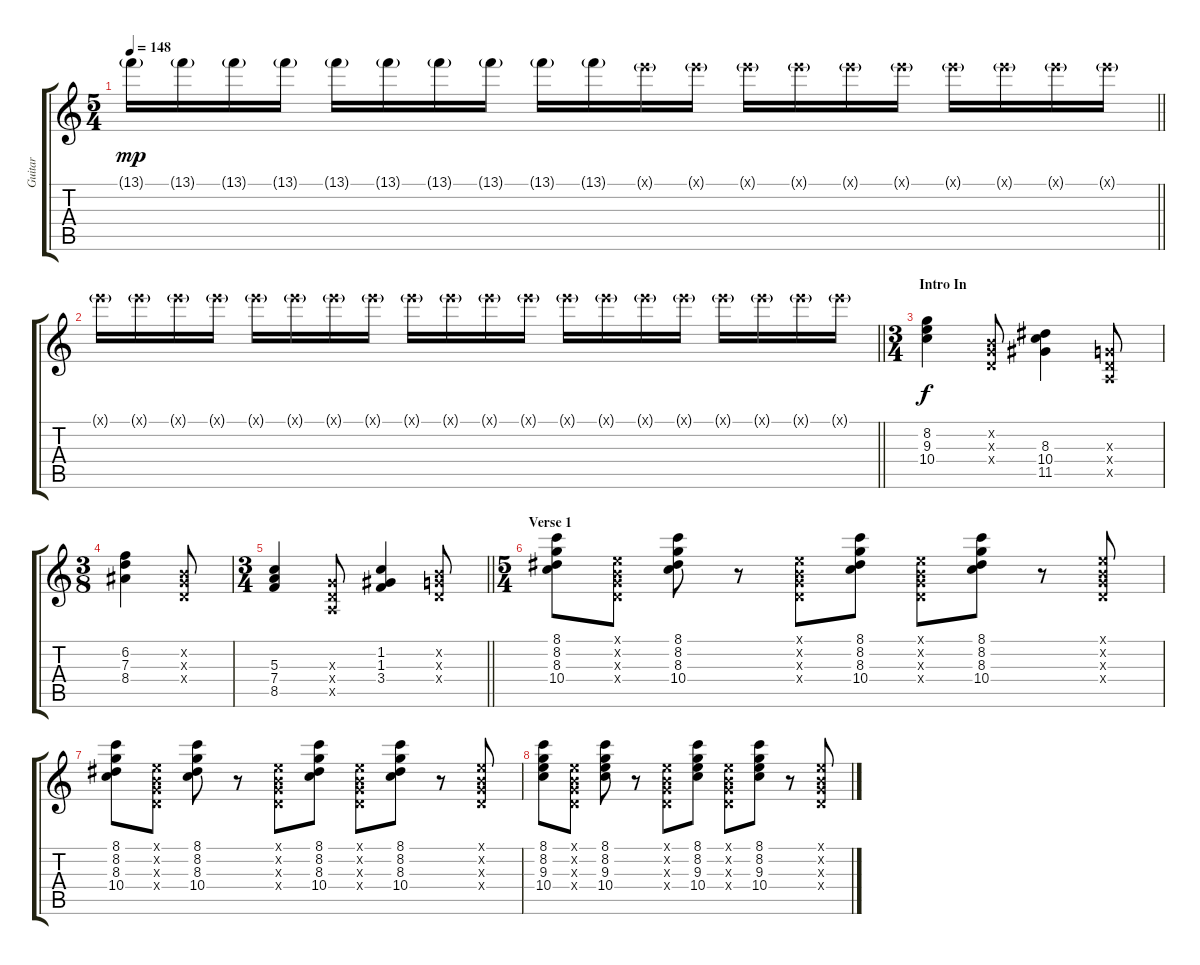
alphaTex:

\track ("Guitar" "Guitar") {instrument overdrivenguitar}
\staff {score tabs}
\tuning (E4 B3 G3 D3 A2 E2) {hide}
\ts (5 4)
\tempo 148
\clef g2
\barLineRight lightlight
\ks c
13.1{g}.16{dy mp} 13.1{g}.16 13.1{g}.16 13.1{g}.16 13.1{g}.16 13.1{g}.16 13.1{g}.16 13.1{g}.16 13.1{g}.16 13.1{g}.16 12.1{g x}.16 12.1{g x}.16 12.1{g x}.16 12.1{g x}.16 12.1{g x}.16 12.1{g x}.16 12.1{g x}.16 12.1{g x}.16 12.1{g x}.16 12.1{g x}.16 |
\barLineRight lightlight
12.1{g x}.16 12.1{g x}.16 12.1{g x}.16 12.1{g x}.16 12.1{g x}.16 12.1{g x}.16 12.1{g x}.16 12.1{g x}.16 12.1{g x}.16 12.1{g x}.16 12.1{g x}.16 12.1{g x}.16 12.1{g x}.16 12.1{g x}.16 12.1{g x}.16 12.1{g x}.16 12.1{g x}.16 12.1{g x}.16 12.1{g x}.16 12.1{g x}.16 |
\ts (3 4)
\section ("" "Intro In")
(8.2 9.3 10.4).4{dy f} (0.2{x} 0.3{x} 0.4{x}).8 (8.3 10.4 11.5).4 (0.3{x} 0.4{x} 0.5{x}).8 |
\ts (3 8)
(6.2 7.3 8.4).4 (0.2{x} 0.3{x} 0.4{x}).8 |
\ts (3 4)
\barLineRight lightlight
(5.3 7.4 8.5).4 (0.3{x} 0.4{x} 0.5{x}).8 (1.2 1.3 3.4).4 (0.2{x} 0.3{x} 0.4{x}).8 |
\ts (5 4)
\section ("" "Verse 1")
(8.1 8.2 8.3 10.4).8 (0.1{x} 0.2{x} 0.3{x} 0.4{x}).8 (8.1 8.2 8.3 10.4).8 r.8 (0.1{x} 0.2{x} 0.3{x} 0.4{x}).8 (8.1 8.2 8.3 10.4).8 (0.1{x} 0.2{x} 0.3{x} 0.4{x}).8 (8.1 8.2 8.3 10.4).8 r.8 (0.1{x} 0.2{x} 0.3{x} 0.4{x}).8 |
(8.1 8.2 8.3 10.4).8 (0.1{x} 0.2{x} 0.3{x} 0.4{x}).8 (8.1 8.2 8.3 10.4).8 r.8 (0.1{x} 0.2{x} 0.3{x} 0.4{x}).8 (8.1 8.2 8.3 10.4).8 (0.1{x} 0.2{x} 0.3{x} 0.4{x}).8 (8.1 8.2 8.3 10.4).8 r.8 (0.1{x} 0.2{x} 0.3{x} 0.4{x}).8 |
(8.1 8.2 9.3 10.4).8 (0.1{x} 0.2{x} 0.3{x} 0.4{x}).8 (8.1 8.2 9.3 10.4).8 r.8 (0.1{x} 0.2{x} 0.3{x} 0.4{x}).8 (8.1 8.2 9.3 10.4).8 (0.1{x} 0.2{x} 0.3{x} 0.4{x}).8 (8.1 8.2 9.3 10.4).8 r.8 (0.1{x} 0.2{x} 0.3{x} 0.4{x}).8
